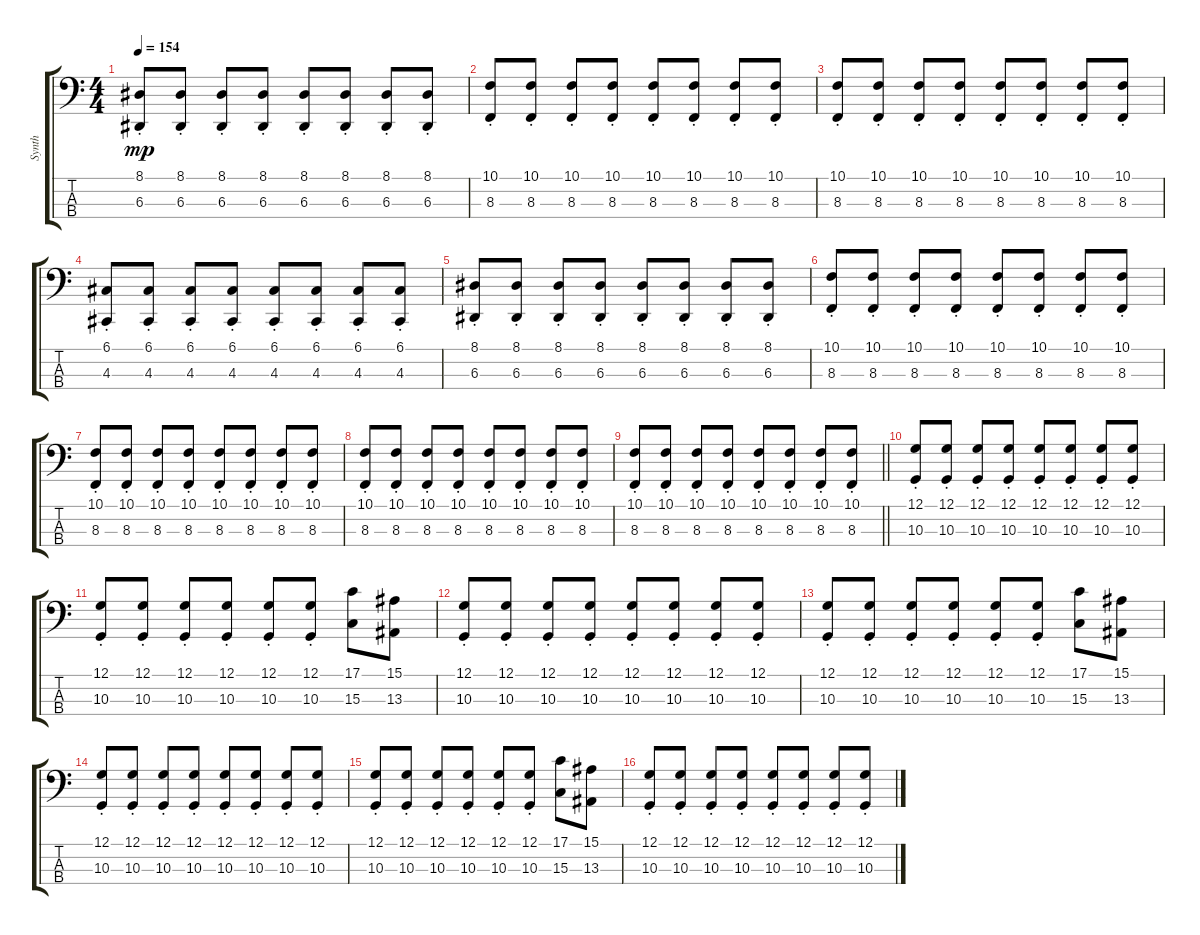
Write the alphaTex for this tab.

\track ("Synth" "Synth") {instrument lead2sawtooth}
\staff {score tabs}
\tuning (G2 D2 A1 E1) {hide}
\ts (4 4)
\tempo 154
\clef f4
\ks c
(8.1{st} 6.3{st}).8{dy mp} (8.1{st} 6.3{st}).8 (8.1{st} 6.3{st}).8 (8.1{st} 6.3{st}).8 (8.1{st} 6.3{st}).8 (8.1{st} 6.3{st}).8 (8.1{st} 6.3{st}).8 (8.1{st} 6.3{st}).8 |
(10.1{st} 8.3{st}).8 (10.1{st} 8.3{st}).8 (10.1{st} 8.3{st}).8 (10.1{st} 8.3{st}).8 (10.1{st} 8.3{st}).8 (10.1{st} 8.3{st}).8 (10.1{st} 8.3{st}).8 (10.1{st} 8.3{st}).8 |
(10.1{st} 8.3{st}).8 (10.1{st} 8.3{st}).8 (10.1{st} 8.3{st}).8 (10.1{st} 8.3{st}).8 (10.1{st} 8.3{st}).8 (10.1{st} 8.3{st}).8 (10.1{st} 8.3{st}).8 (10.1{st} 8.3{st}).8 |
(6.1{st} 4.3{st}).8 (6.1{st} 4.3{st}).8 (6.1{st} 4.3{st}).8 (6.1{st} 4.3{st}).8 (6.1{st} 4.3{st}).8 (6.1{st} 4.3{st}).8 (6.1{st} 4.3{st}).8 (6.1{st} 4.3{st}).8 |
(8.1{st} 6.3{st}).8 (8.1{st} 6.3{st}).8 (8.1{st} 6.3{st}).8 (8.1{st} 6.3{st}).8 (8.1{st} 6.3{st}).8 (8.1{st} 6.3{st}).8 (8.1{st} 6.3{st}).8 (8.1{st} 6.3{st}).8 |
(10.1{st} 8.3{st}).8 (10.1{st} 8.3{st}).8 (10.1{st} 8.3{st}).8 (10.1{st} 8.3{st}).8 (10.1{st} 8.3{st}).8 (10.1{st} 8.3{st}).8 (10.1{st} 8.3{st}).8 (10.1{st} 8.3{st}).8 |
(10.1{st} 8.3{st}).8 (10.1{st} 8.3{st}).8 (10.1{st} 8.3{st}).8 (10.1{st} 8.3{st}).8 (10.1{st} 8.3{st}).8 (10.1{st} 8.3{st}).8 (10.1{st} 8.3{st}).8 (10.1{st} 8.3{st}).8 |
(10.1{st} 8.3{st}).8 (10.1{st} 8.3{st}).8 (10.1{st} 8.3{st}).8 (10.1{st} 8.3{st}).8 (10.1{st} 8.3{st}).8 (10.1{st} 8.3{st}).8 (10.1{st} 8.3{st}).8 (10.1{st} 8.3{st}).8 |
\barLineRight lightlight
(10.1{st} 8.3{st}).8 (10.1{st} 8.3{st}).8 (10.1{st} 8.3{st}).8 (10.1{st} 8.3{st}).8 (10.1{st} 8.3{st}).8 (10.1{st} 8.3{st}).8 (10.1{st} 8.3{st}).8 (10.1{st} 8.3{st}).8 |
(12.1{st} 10.3{st}).8 (12.1{st} 10.3{st}).8 (12.1{st} 10.3{st}).8 (12.1{st} 10.3{st}).8 (12.1{st} 10.3{st}).8 (12.1{st} 10.3{st}).8 (12.1{st} 10.3{st}).8 (12.1{st} 10.3{st}).8 |
(12.1{st} 10.3{st}).8 (12.1{st} 10.3{st}).8 (12.1{st} 10.3{st}).8 (12.1{st} 10.3{st}).8 (12.1{st} 10.3{st}).8 (12.1{st} 10.3{st}).8 (17.1 15.3).8 (15.1 13.3).8 |
(12.1{st} 10.3{st}).8 (12.1{st} 10.3{st}).8 (12.1{st} 10.3{st}).8 (12.1{st} 10.3{st}).8 (12.1{st} 10.3{st}).8 (12.1{st} 10.3{st}).8 (12.1{st} 10.3{st}).8 (12.1{st} 10.3{st}).8 |
(12.1{st} 10.3{st}).8 (12.1{st} 10.3{st}).8 (12.1{st} 10.3{st}).8 (12.1{st} 10.3{st}).8 (12.1{st} 10.3{st}).8 (12.1{st} 10.3{st}).8 (17.1 15.3).8 (15.1 13.3).8 |
(12.1{st} 10.3{st}).8 (12.1{st} 10.3{st}).8 (12.1{st} 10.3{st}).8 (12.1{st} 10.3{st}).8 (12.1{st} 10.3{st}).8 (12.1{st} 10.3{st}).8 (12.1{st} 10.3{st}).8 (12.1{st} 10.3{st}).8 |
(12.1{st} 10.3{st}).8 (12.1{st} 10.3{st}).8 (12.1{st} 10.3{st}).8 (12.1{st} 10.3{st}).8 (12.1{st} 10.3{st}).8 (12.1{st} 10.3{st}).8 (17.1 15.3).8 (15.1 13.3).8 |
(12.1{st} 10.3{st}).8 (12.1{st} 10.3{st}).8 (12.1{st} 10.3{st}).8 (12.1{st} 10.3{st}).8 (12.1{st} 10.3{st}).8 (12.1{st} 10.3{st}).8 (12.1{st} 10.3{st}).8 (12.1{st} 10.3{st}).8
